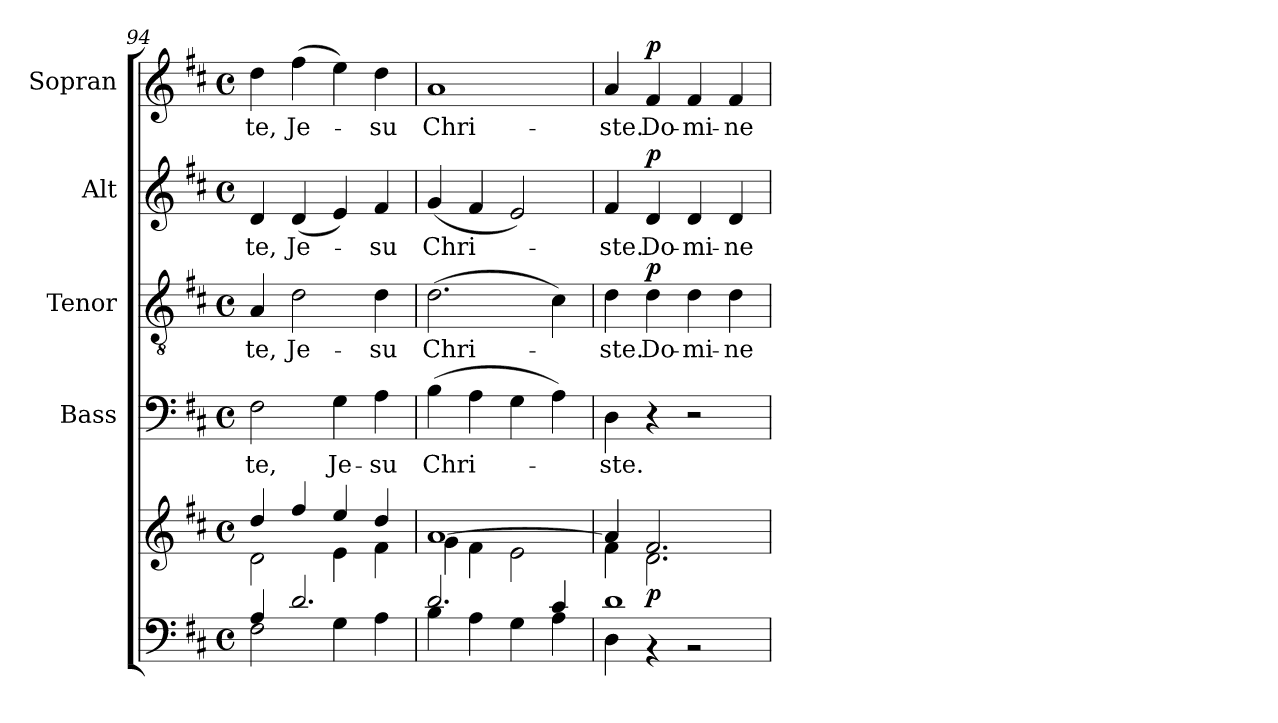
**kern	**kern	**dynam	**kern	**text	**kern	**text	**dynam	**kern	**text	**dynam	**kern	**text	**dynam
*part5	*part5	*part5	*part4	*part4	*part3	*part3	*part3	*part2	*part2	*part2	*part1	*part1	*part1
*staff6	*staff5	*staff5/6	*staff4	*staff4	*staff3	*staff3	*staff3	*staff2	*staff2	*staff2	*staff1	*staff1	*staff1
*	*	*	*I"Bass	*	*I"Tenor	*	*	*I"Alt	*	*	*I"Sopran	*	*
*	*	*	*I'B.	*	*I'T.	*	*	*I'A.	*	*	*I'S.	*	*
*clefF4	*clefG2	*	*clefF4	*	*clefGv2	*	*	*clefG2	*	*	*clefG2	*	*
*k[f#c#]	*k[f#c#]	*	*k[f#c#]	*	*k[f#c#]	*	*	*k[f#c#]	*	*	*k[f#c#]	*	*
*D:	*D:	*	*D:	*	*D:	*	*	*D:	*	*	*D:	*	*
*M4/4	*M4/4	*	*M4/4	*	*M4/4	*	*	*M4/4	*	*	*M4/4	*	*
*met(c)	*met(c)	*	*met(c)	*	*met(c)	*	*	*met(c)	*	*	*met(c)	*	*
=94	=94	=94	=94	=94	=94	=94	=94	=94	=94	=94	=94	=94	=94
*^	*^	*	*	*	*	*	*	*	*	*	*	*	*
!	!	!	!	!	!	!LO:LY:b	!	!LO:LY:b	!	!	!LO:LY:b	!	!	!LO:LY:b	!
4A/	2F#\	4dd/	2d\	.	2F#\	-te,	4A/	-te,	.	4d/	-te,	.	4dd\	-te,	.
!	!	!	!	!	!	!	!	!LO:LY:b	!	!	!LO:LY:b	!	!	!LO:LY:b	!
2.d/	.	4ff#/	.	.	.	.	2d\	Je-	.	(<4d/	Je-	.	(>4ff#\	Je-	.
!	!	!	!	!	!	!LO:LY:b	!	!	!	!	!	!	!	!	!
.	4G\	4ee/	4e\	.	4G\	Je-	.	.	.	4e/)	.	.	4ee\)	.	.
!	!	!	!	!	!	!LO:LY:b	!	!LO:LY:b	!	!	!LO:LY:b	!	!	!LO:LY:b	!
.	4A\	4dd/	4f#\	.	4A\	-su	4d\	-su	.	4f#/	-su	.	4dd\	-su	.
=95	=95	=95	=95	=95	=95	=95	=95	=95	=95	=95	=95	=95	=95	=95	=95
!	!	!	!	!	!	!LO:LY:b	!	!LO:LY:b	!	!	!LO:LY:b	!	!	!LO:LY:b	!
2.d/	4B\	[>1a	4g\	.	(>4B\	Chri-	(>2.d\	Chri-	.	(<4g/	Chri-	.	1a	Chri-	.
.	4A\	.	4f#\	.	4A\	.	.	.	.	4f#/	.	.	.	.	.
.	4G\	.	2e\	.	4G\	.	.	.	.	2e/)	.	.	.	.	.
4c#/	4A\	.	.	.	4A\)	.	4c#\)	.	.	.	.	.	.	.	.
!!LO:PB:g=z
=96	=96	=96	=96	=96	=96	=96	=96	=96	=96	=96	=96	=96	=96	=96	=96
!	!	!	!	!	!	!LO:LY:b	!	!LO:LY:b	!	!	!LO:LY:b	!	!	!LO:LY:b	!
1d	4D\	4a/]	4f#\	.	4D\	-ste.	4d\	-ste.	.	4f#/	-ste.	.	4a/	-ste.	.
!	!	!	!	!LO:DY:b	!	!	!	!LO:LY:b	!LO:DY:a	!	!LO:LY:b	!LO:DY:a	!	!LO:LY:b	!LO:DY:a
.	4r	2.f#/	2.d\	p	4r	.	4d\	Do-	p	4d/	Do-	p	4f#/	Do-	p
!	!	!	!	!	!	!	!	!LO:LY:b	!	!	!LO:LY:b	!	!	!LO:LY:b	!
.	2r	.	.	.	2r	.	4d\	-mi-	.	4d/	-mi-	.	4f#/	-mi-	.
!	!	!	!	!	!	!	!	!LO:LY:b	!	!	!LO:LY:b	!	!	!LO:LY:b	!
.	.	.	.	.	.	.	4d\	-ne	.	4d/	-ne	.	4f#/	-ne	.
*v	*v	*	*	*	*	*	*	*	*	*	*	*	*	*	*
*	*v	*v	*	*	*	*	*	*	*	*	*	*	*	*
=	=	=	=	=	=	=	=	=	=	=	=	=	=
*-	*-	*-	*-	*-	*-	*-	*-	*-	*-	*-	*-	*-	*-
